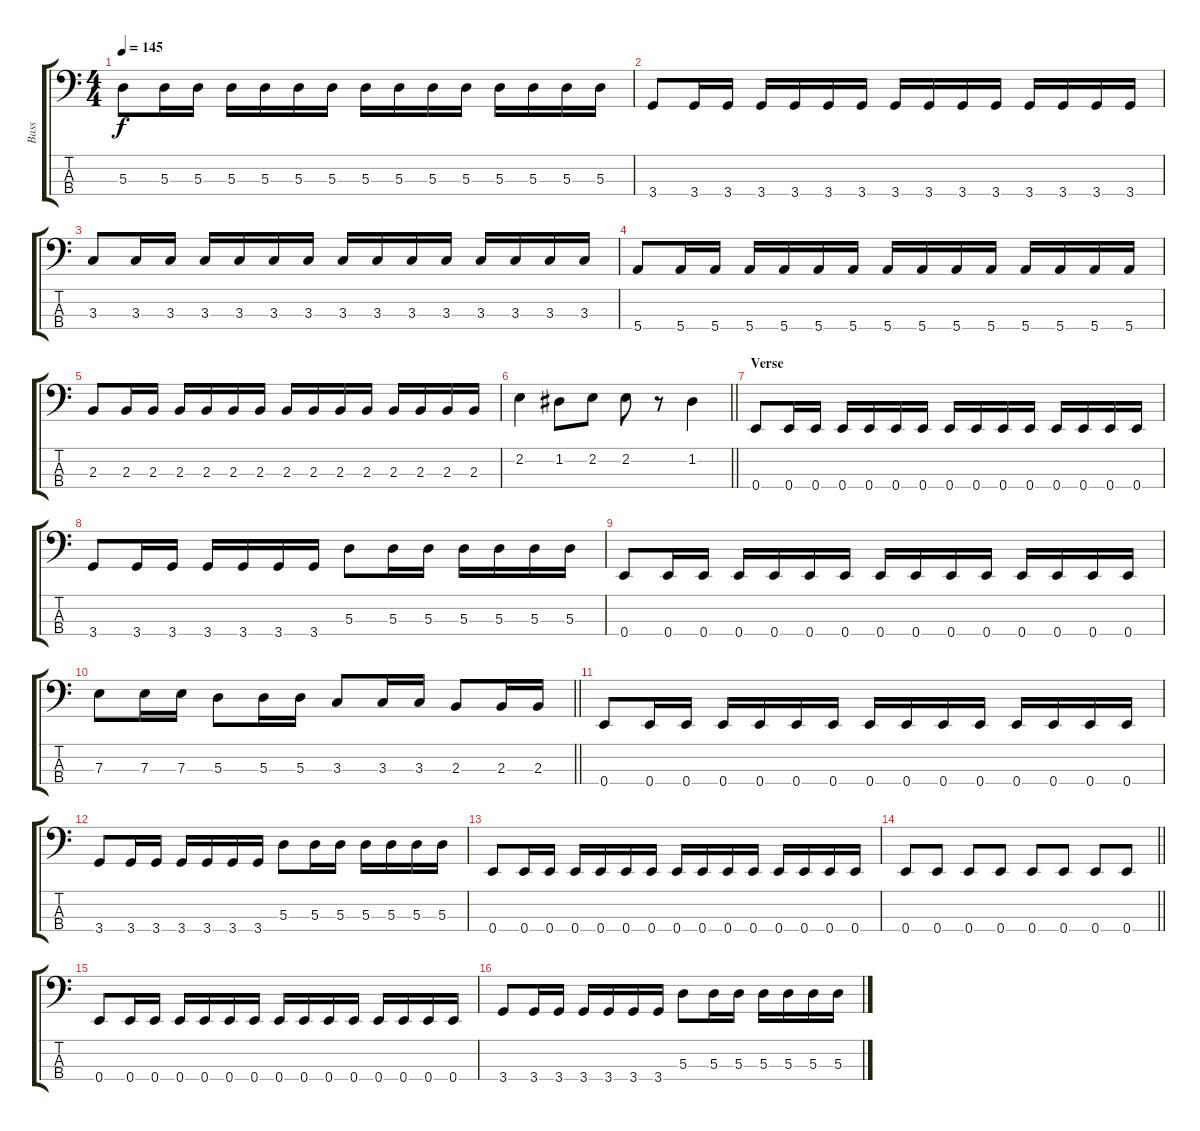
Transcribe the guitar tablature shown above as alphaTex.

\track ("Bass" "Bass") {instrument electricbassfinger}
\staff {score tabs}
\tuning (G2 D2 A1 E1) {hide}
\ts (4 4)
\tempo 145
\clef f4
\ks c
5.3.8{dy f} 5.3.16 5.3.16 5.3.16 5.3.16 5.3.16 5.3.16 5.3.16 5.3.16 5.3.16 5.3.16 5.3.16 5.3.16 5.3.16 5.3.16 |
3.4.8 3.4.16 3.4.16 3.4.16 3.4.16 3.4.16 3.4.16 3.4.16 3.4.16 3.4.16 3.4.16 3.4.16 3.4.16 3.4.16 3.4.16 |
3.3.8 3.3.16 3.3.16 3.3.16 3.3.16 3.3.16 3.3.16 3.3.16 3.3.16 3.3.16 3.3.16 3.3.16 3.3.16 3.3.16 3.3.16 |
5.4.8 5.4.16 5.4.16 5.4.16 5.4.16 5.4.16 5.4.16 5.4.16 5.4.16 5.4.16 5.4.16 5.4.16 5.4.16 5.4.16 5.4.16 |
2.3.8 2.3.16 2.3.16 2.3.16 2.3.16 2.3.16 2.3.16 2.3.16 2.3.16 2.3.16 2.3.16 2.3.16 2.3.16 2.3.16 2.3.16 |
\barLineRight lightlight
2.2.4 1.2.8 2.2.8 2.2.8 r.8 1.2.4 |
\section ("" "Verse")
0.4.8 0.4.16 0.4.16 0.4.16 0.4.16 0.4.16 0.4.16 0.4.16 0.4.16 0.4.16 0.4.16 0.4.16 0.4.16 0.4.16 0.4.16 |
3.4.8 3.4.16 3.4.16 3.4.16 3.4.16 3.4.16 3.4.16 5.3.8 5.3.16 5.3.16 5.3.16 5.3.16 5.3.16 5.3.16 |
0.4.8 0.4.16 0.4.16 0.4.16 0.4.16 0.4.16 0.4.16 0.4.16 0.4.16 0.4.16 0.4.16 0.4.16 0.4.16 0.4.16 0.4.16 |
\barLineRight lightlight
7.3.8 7.3.16 7.3.16 5.3.8 5.3.16 5.3.16 3.3.8 3.3.16 3.3.16 2.3.8 2.3.16 2.3.16 |
\section ("" "")
0.4.8 0.4.16 0.4.16 0.4.16 0.4.16 0.4.16 0.4.16 0.4.16 0.4.16 0.4.16 0.4.16 0.4.16 0.4.16 0.4.16 0.4.16 |
3.4.8 3.4.16 3.4.16 3.4.16 3.4.16 3.4.16 3.4.16 5.3.8 5.3.16 5.3.16 5.3.16 5.3.16 5.3.16 5.3.16 |
0.4.8 0.4.16 0.4.16 0.4.16 0.4.16 0.4.16 0.4.16 0.4.16 0.4.16 0.4.16 0.4.16 0.4.16 0.4.16 0.4.16 0.4.16 |
\barLineRight lightlight
0.4.8 0.4.8 0.4.8 0.4.8 0.4.8 0.4.8 0.4.8 0.4.8 |
\section ("" "")
0.4.8 0.4.16 0.4.16 0.4.16 0.4.16 0.4.16 0.4.16 0.4.16 0.4.16 0.4.16 0.4.16 0.4.16 0.4.16 0.4.16 0.4.16 |
3.4.8 3.4.16 3.4.16 3.4.16 3.4.16 3.4.16 3.4.16 5.3.8 5.3.16 5.3.16 5.3.16 5.3.16 5.3.16 5.3.16
